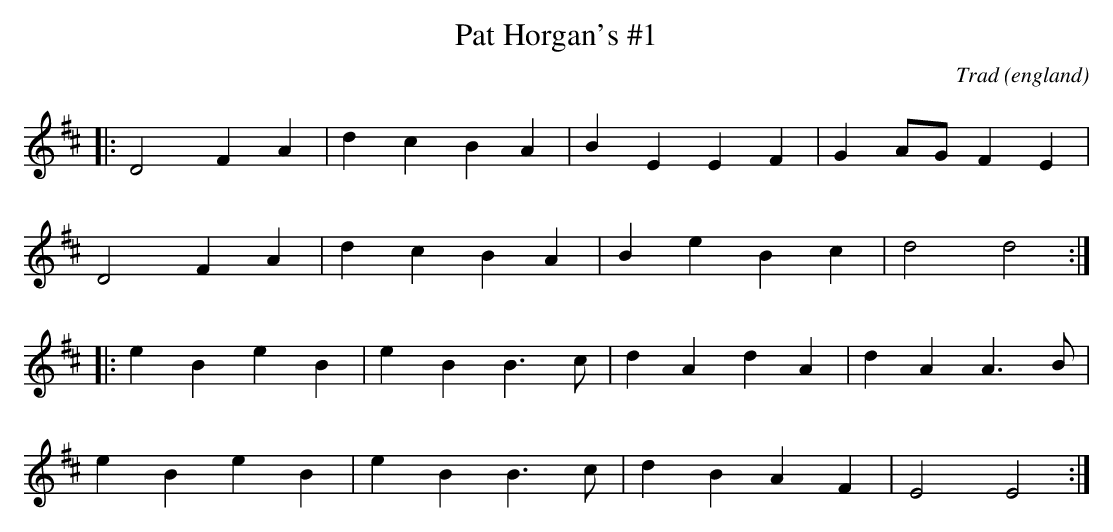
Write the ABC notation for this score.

X:1
T:Pat Horgan's #1
O:england
C:Trad
K:D
|:D4 F2A2 | d2c2B2A2 | B2E2 E2F2 | G2 AG F2E2 |
D4 F2A2 | d2c2 B2A2 | B2e2 B2c2 | d4 d4:|
|:e2B2 e2B2 | e2B2 B3c | d2A2 d2A2 | d2A2 A3B|
e2B2 e2B2 | e2B2 B3c | d2B2 A2F2 | E4 E4:|
